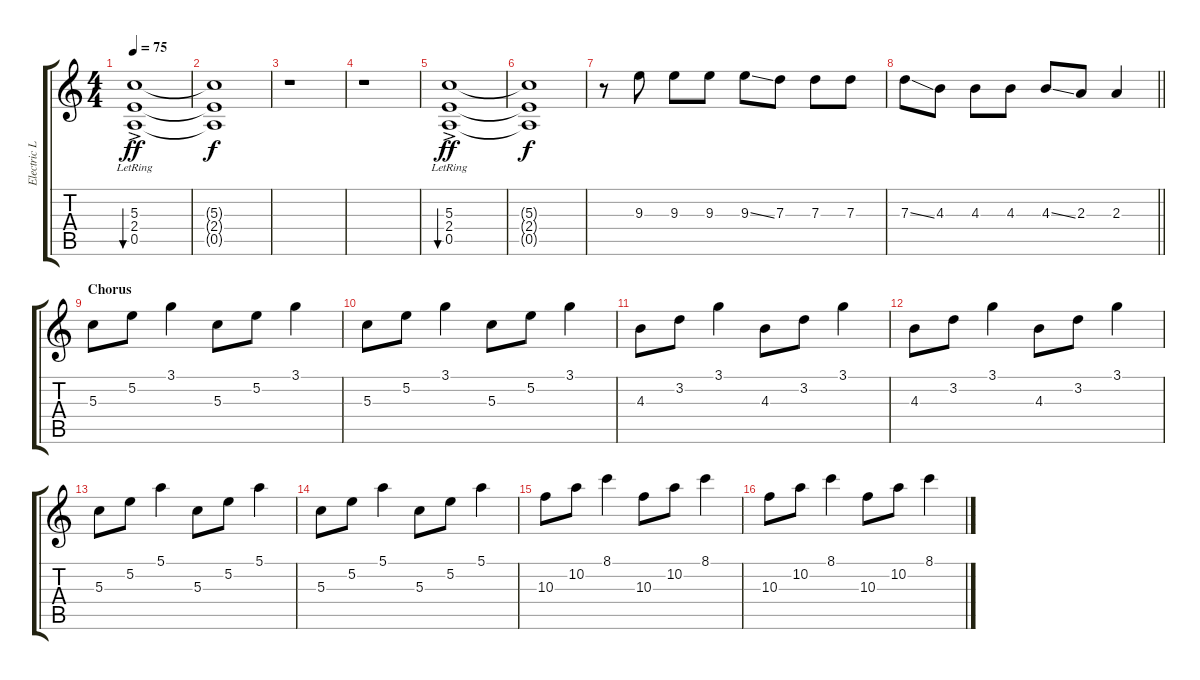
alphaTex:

\track ("Electric Lead" "Electric L") {instrument electricguitarjazz bank 255}
\staff {score tabs}
\tuning (E4 B3 G3 D3 A2 E2) {hide}
\ts (4 4)
\tempo 75
\clef g2
\ks c
(5.3{ac lr} 2.4{ac lr} 0.5{ac lr}).1{bu 120 dy ff} |
(5.3{t} 2.4{t} 0.5{t}).1{dy f} |
r.1 |
r.1 |
(5.3{ac lr} 2.4{ac lr} 0.5{ac lr}).1{bu 120 dy ff} |
(5.3{t} 2.4{t} 0.5{t}).1{dy f} |
r.8 9.3.8 9.3.8 9.3.8 9.3{ss}.8 7.3.8 7.3.8 7.3.8 |
\barLineRight lightlight
7.3{ss}.8 4.3.8 4.3.8 4.3.8 4.3{ss}.8 2.3.8 2.3.4 |
\section ("" "Chorus")
5.3.8 5.2.8 3.1.4 5.3.8 5.2.8 3.1.4 |
5.3.8 5.2.8 3.1.4 5.3.8 5.2.8 3.1.4 |
4.3.8 3.2.8 3.1.4 4.3.8 3.2.8 3.1.4 |
4.3.8 3.2.8 3.1.4 4.3.8 3.2.8 3.1.4 |
5.3.8 5.2.8 5.1.4 5.3.8 5.2.8 5.1.4 |
5.3.8 5.2.8 5.1.4 5.3.8 5.2.8 5.1.4 |
10.3.8 10.2.8 8.1.4 10.3.8 10.2.8 8.1.4 |
10.3.8 10.2.8 8.1.4 10.3.8 10.2.8 8.1.4
